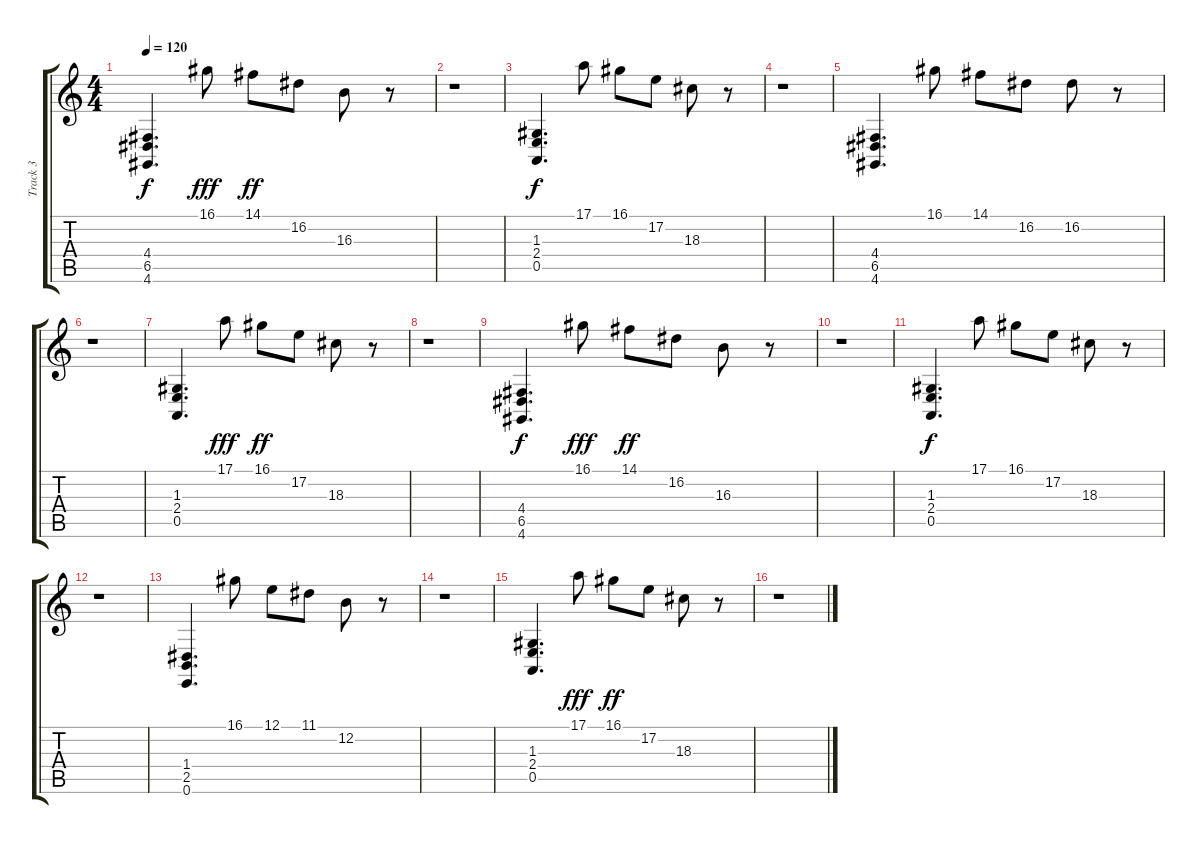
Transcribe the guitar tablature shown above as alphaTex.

\track ("Track 3" "Track 3") {instrument electricpiano2}
\staff {score tabs}
\tuning (E4 B3 G3 D3 A2 E2) {hide}
\ts (4 4)
\tempo 120
\clef g2
\ks c
(4.4 6.5 4.6).4{d dy f} 16.1.8{dy fff} 14.1.8{dy ff} 16.2.8 16.3.8 r.8 |
r.1 |
(1.3 2.4 0.5).4{d dy f} 17.1.8 16.1.8 17.2.8 18.3.8 r.8 |
r.1 |
(4.4 6.5 4.6).4{d} 16.1.8 14.1.8 16.2.8 16.2.8 r.8 |
r.1 |
(1.3 2.4 0.5).4{d} 17.1.8{dy fff} 16.1.8{dy ff} 17.2.8 18.3.8 r.8 |
r.1 |
(4.4 6.5 4.6).4{d dy f} 16.1.8{dy fff} 14.1.8{dy ff} 16.2.8 16.3.8 r.8 |
r.1 |
(1.3 2.4 0.5).4{d dy f} 17.1.8 16.1.8 17.2.8 18.3.8 r.8 |
r.1 |
(1.4 2.5 0.6).4{d} 16.1.8 12.1.8 11.1.8 12.2.8 r.8 |
r.1 |
(1.3 2.4 0.5).4{d} 17.1.8{dy fff} 16.1.8{dy ff} 17.2.8 18.3.8 r.8 |
r.1
